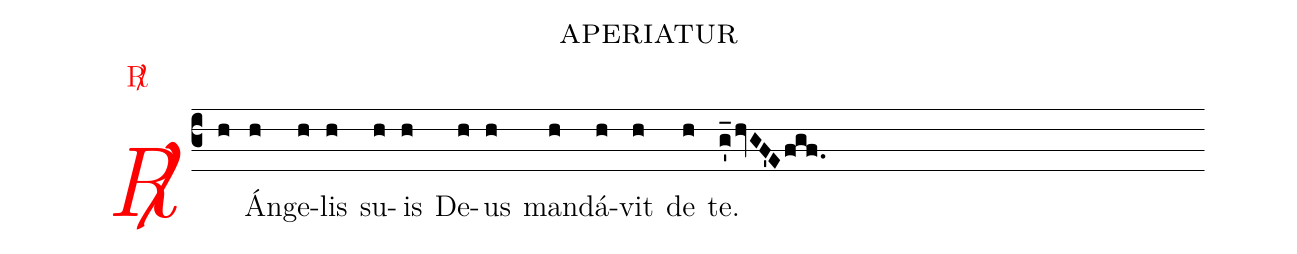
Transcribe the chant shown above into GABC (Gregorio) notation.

name:aperiatur;
annotation:{\color{red}\Rbar\ };
%%
(c3)<v>\rubric{\Rbar}</v> (h) Án(h)ge(h)lis(h) su(h)is(h) De(h)us(h) man(h)dá(h)vit(h) de(h) te.(g_'hvGF'Efgf.)
